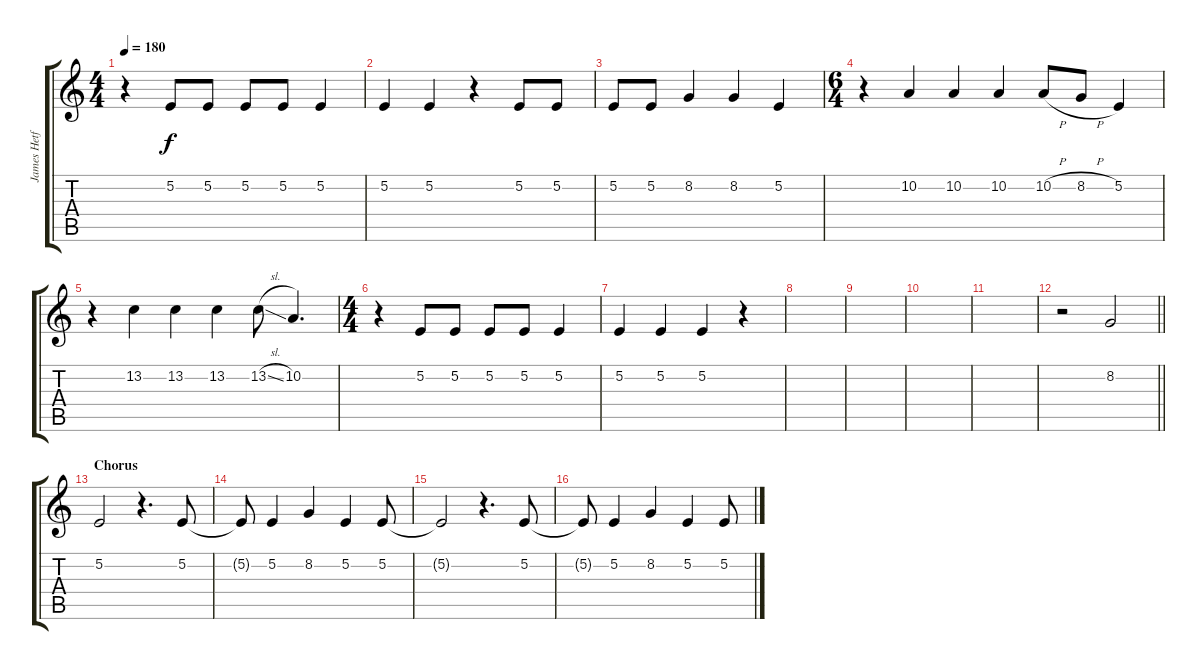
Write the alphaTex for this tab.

\track ("James Hetfield (Vocals)" "James Hetf") {instrument lead2sawtooth}
\staff {score tabs}
\tuning (E4 B3 G3 D3 A2 E2) {hide}
\ts (4 4)
\tempo 180
\clef g2
\ks c
r.4{dy f} 5.2.8 5.2.8 5.2.8 5.2.8 5.2.4 |
5.2.4 5.2.4 r.4 5.2.8 5.2.8 |
5.2.8 5.2.8 8.2.4 8.2.4 5.2.4 |
\ts (6 4)
r.4 10.2.4 10.2.4 10.2.4 10.2{h}.8 8.2{h}.8 5.2.4 |
r.4 13.2.4 13.2.4 13.2.4 13.2{sl}.8 10.2.4{d} |
\ts (4 4)
r.4 5.2.8 5.2.8 5.2.8 5.2.8 5.2.4 |
5.2.4 5.2.4 5.2.4 r.4 |
|
|
|
|
\barLineRight lightlight
r.2 8.2.2 |
\section ("" "Chorus")
5.2.2 r.4{d} 5.2.8 |
5.2{t}.8 5.2.4 8.2.4 5.2.4 5.2.8 |
5.2{t}.2 r.4{d} 5.2.8 |
5.2{t}.8 5.2.4 8.2.4 5.2.4 5.2.8
